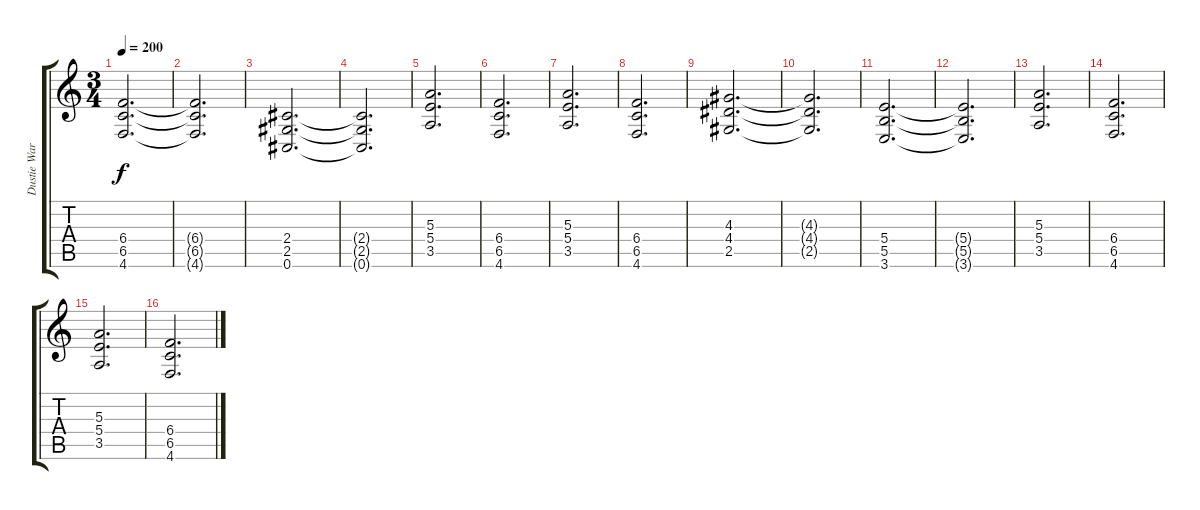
\track ("Dustie Waring Rhythm Gtr." "Dustie War") {instrument distortionguitar}
\staff {score tabs}
\tuning (Db4 Ab3 E3 B2 Gb2 Db2) {hide}
\ts (3 4)
\tempo 200
\clef g2
\ks c
(6.4 6.5 4.6).2{d dy f} |
(6.4{t} 6.5{t} 4.6{t}).2{d} |
(2.4 2.5 0.6).2{d} |
(2.4{t} 2.5{t} 0.6{t}).2{d} |
(5.3 5.4 3.5).2{d} |
(6.4 6.5 4.6).2{d} |
(5.3 5.4 3.5).2{d} |
(6.4 6.5 4.6).2{d} |
(4.3 4.4 2.5).2{d} |
(4.3{t} 4.4{t} 2.5{t}).2{d} |
(5.4 5.5 3.6).2{d} |
(5.4{t} 5.5{t} 3.6{t}).2{d} |
(5.3 5.4 3.5).2{d} |
(6.4 6.5 4.6).2{d} |
(5.3 5.4 3.5).2{d} |
(6.4 6.5 4.6).2{d}
